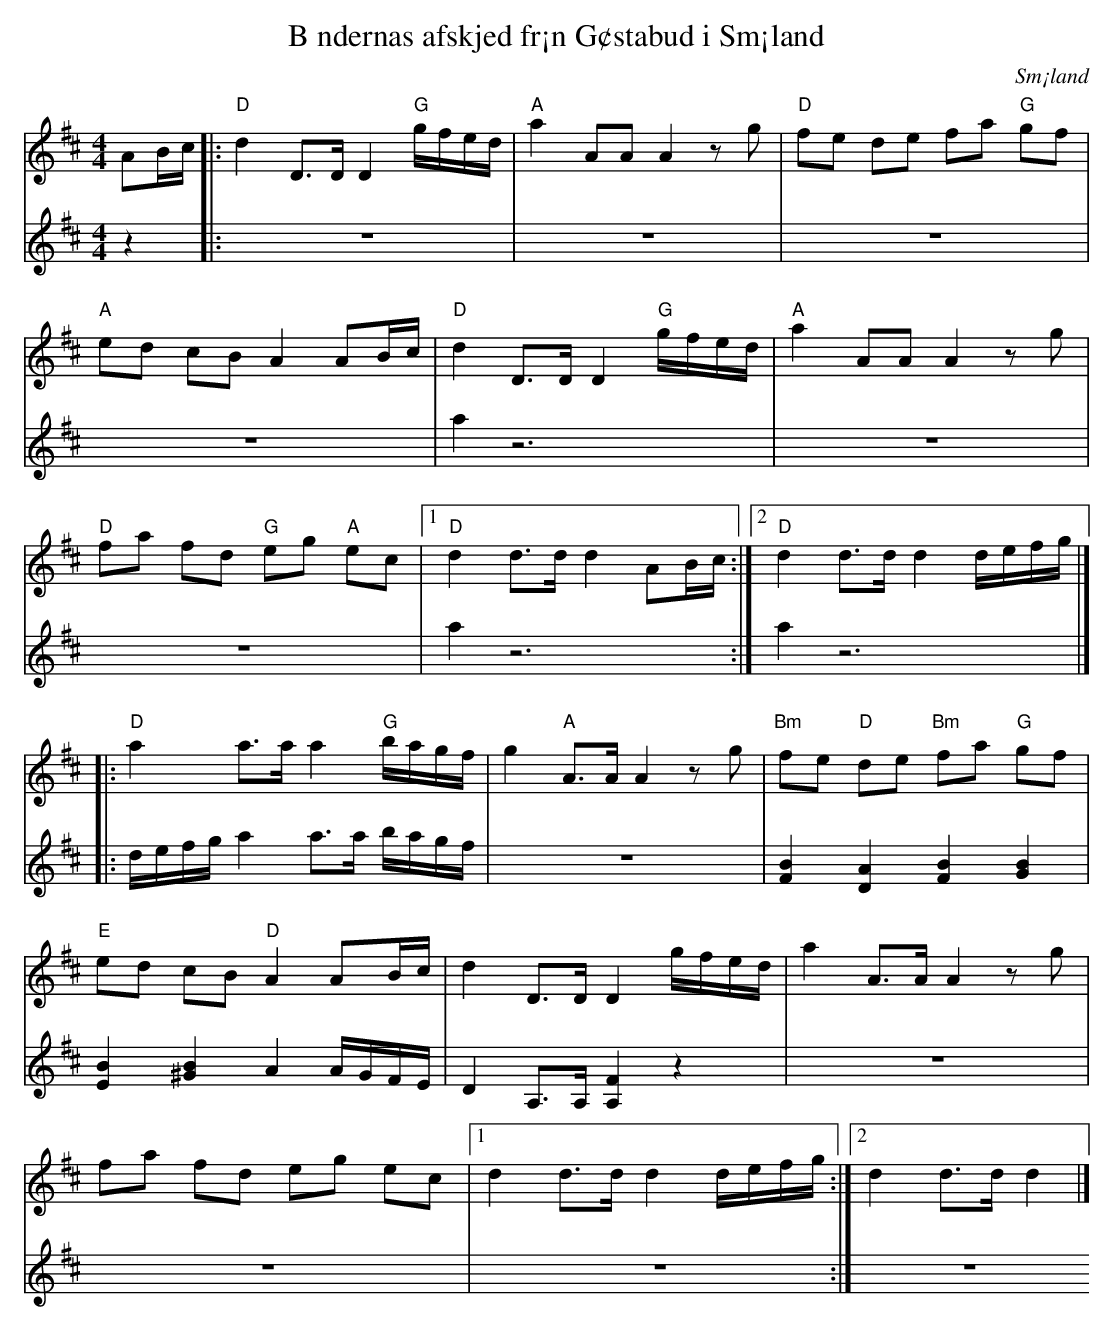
X:1
T:B ndernas afskjed fr¡n G¢stabud i Sm¡land
O:Sm¡land
M:4/4
L:1/16
K:D
[V:1]A2Bc|:"D" d4 D3D D4 "G" gfed|"A" a4 A2A2 A4 z2g2|"D" f2e2 d2e2 f2a2 "G" g2f2|
[V:2]z4  |:z16                   |z16                |z16                        |
[V:1]"A" e2d2 c2B2 A4 A2Bc|"D" d4 D3D D4 "G" gfed|"A" a4 A2A2 A4 z2g2|
[V:2]z16                  |a4 z12                   |z16                |
[V:1]"D" f2a2 f2d2 "G" e2g2 "A" e2c2|[1 "D" d4d3d d4 A2Bc:|[2 "D" d4 d3d d4 defg|]
[V:2]z16                            |a4 z12                 :|a4 z12                  |]
[V:1]|:"D" a4 a3a a4 "G" bagf|g4 "A" A3A A4 z2g2|"Bm" f2e2 "D" d2e2 "Bm" f2a2 "G" g2f2|
[V:2]|:defg a4 a3a bagf       |z16               |[F4 B4][D4 A4][F4 B4][G4 B4]         |
[V:1]"E" e2d2 c2B2 "D" A4 A2Bc|d4 D3D D4 gfed      |a4 A3A A4 z2g2|
[V:2][E4 B4][^G4 B4] A4 AGFE  |D4 A,3A, [A,4 F4] z4|z16|
[V:1]f2a2 f2d2 e2g2 e2c2|[1 d4 d3d d4 defg:|[2 d4 d3d d4|]
[V:2]z16                |z16              :|z16         |]
